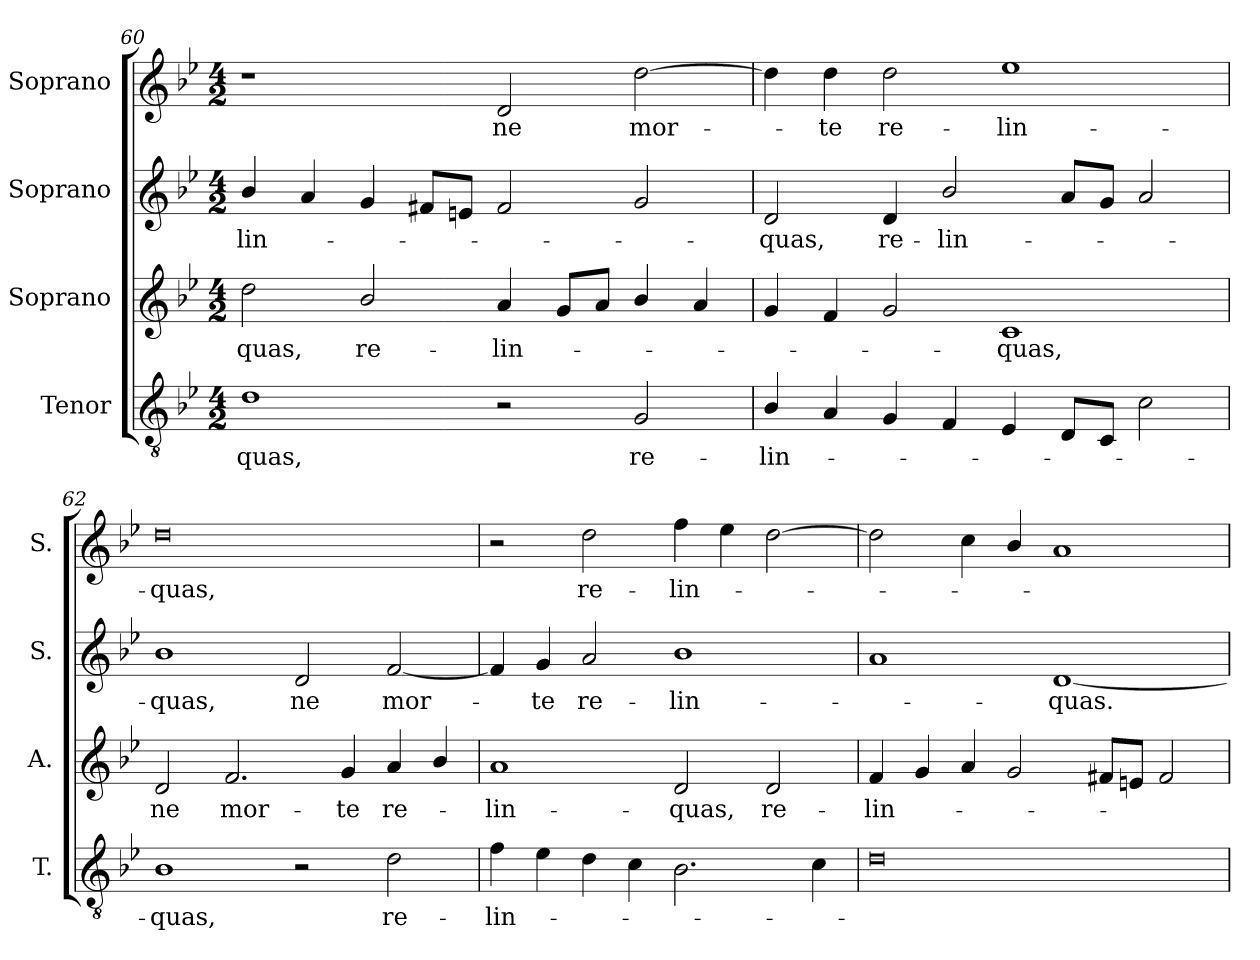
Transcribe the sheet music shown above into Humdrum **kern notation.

**kern	**text	**kern	**text	**kern	**text	**kern	**text
*part4	*part4	*part3	*part3	*part2	*part2	*part1	*part1
*staff4	*staff4	*staff3	*staff3	*staff2	*staff2	*staff1	*staff1
*I"Tenor	*	*I"Soprano	*	*I"Soprano	*	*I"Soprano	*
*I'T.	*	*I'A.	*	*I'S.	*	*I'S.	*
*clefGv2	*	*clefG2	*	*clefG2	*	*clefG2	*
*ITrd7c12	*	*	*	*	*	*	*
*k[b-e-]	*	*k[b-e-]	*	*k[b-e-]	*	*k[b-e-]	*
*B-:	*	*B-:	*	*B-:	*	*B-:	*
*M4/2	*	*M4/2	*	*M4/2	*	*M4/2	*
=60	=60	=60	=60	=60	=60	=60	=60
!	!LO:LY:b:color=#000000	!	!	!	!	!	!
!	!	!	!LO:LY:b:color=#000000	!	!	!	!
!	!	!	!	!	!LO:LY:b:color=#000000	!	!
1Di	-quas,	2ddi\	-quas,	4b-i/	-lin-	1r	.
.	.	.	.	4ai/	.	.	.
!	!	!	!LO:LY:b:color=#000000	!	!	!	!
.	.	2b-i/	re-	4gi/	.	.	.
.	.	.	.	8f#Xi/L	.	.	.
.	.	.	.	8eni/J	.	.	.
!	!	!	!LO:LY:b:color=#000000	!	!	!	!
!	!	!	!	!	!	!	!LO:LY:b:color=#000000
2r	.	4ai/	-lin-	2f#i/	.	2di/	ne
.	.	8gi/L	.	.	.	.	.
.	.	8ai/J	.	.	.	.	.
!	!LO:LY:b:color=#000000	!	!	!	!	!	!
!	!	!	!	!	!	!	!LO:LY:b:color=#000000
2GGi/	re-	4b-i/	.	2gi/	.	[2ddi\	mor-
.	.	4ai/	.	.	.	.	.
!!LO:LB:g=z
=61	=61	=61	=61	=61	=61	=61	=61
!	!LO:LY:b:color=#000000	!	!	!	!	!	!
!	!	!	!	!	!LO:LY:b:color=#000000	!	!
4BB-i/	-lin-	4gi/	.	2di/	-quas,	4ddi\]	.
!	!	!	!	!	!	!	!LO:LY:b:color=#000000
4AAi/	.	4fi/	.	.	.	4ddi\	-te
!	!	!	!	!	!LO:LY:b:color=#000000	!	!
!	!	!	!	!	!	!	!LO:LY:b:color=#000000
4GGi/	.	2gi/	.	4di/	re-	2ddi\	re-
!	!	!	!	!	!LO:LY:b:color=#000000	!	!
4FFi/	.	.	.	2b-i/	-lin-	.	.
!	!	!	!LO:LY:b:color=#000000	!	!	!	!
!	!	!	!	!	!	!	!LO:LY:b:color=#000000
4EE-i/	.	1ci	-quas,	.	.	1ee-i	-lin-
8DDi/L	.	.	.	8ai/L	.	.	.
8CCi/J	.	.	.	8gi/J	.	.	.
2Ci\	.	.	.	2ai/	.	.	.
=62	=62	=62	=62	=62	=62	=62	=62
!	!LO:LY:b:color=#000000	!	!	!	!	!	!
!	!	!	!LO:LY:b:color=#000000	!	!	!	!
!	!	!	!	!	!LO:LY:b:color=#000000	!	!
!	!	!	!	!	!	!	!LO:LY:b:color=#000000
1BB-i	-quas,	2di/	ne	1b-i	-quas,	0ddi	-quas,
!	!	!	!LO:LY:b:color=#000000	!	!	!	!
.	.	2.fi/	mor-	.	.	.	.
!	!	!	!	!	!LO:LY:b:color=#000000	!	!
2r	.	.	.	2di/	ne	.	.
!	!	!	!LO:LY:b:color=#000000	!	!	!	!
.	.	4gi/	-te	.	.	.	.
!	!LO:LY:b:color=#000000	!	!	!	!	!	!
!	!	!	!LO:LY:b:color=#000000	!	!	!	!
!	!	!	!	!	!LO:LY:b:color=#000000	!	!
2Di\	re-	4ai/	re-	[2fi/	mor-	.	.
.	.	4b-i/	.	.	.	.	.
=63	=63	=63	=63	=63	=63	=63	=63
!	!LO:LY:b:color=#000000	!	!	!	!	!	!
!	!	!	!LO:LY:b:color=#000000	!	!	!	!
4Fi\	-lin-	1ai	-lin-	4fi/]	.	2r	.
!	!	!	!	!	!LO:LY:b:color=#000000	!	!
4E-i\	.	.	.	4gi/	-te	.	.
!	!	!	!	!	!LO:LY:b:color=#000000	!	!
!	!	!	!	!	!	!	!LO:LY:b:color=#000000
4Di\	.	.	.	2ai/	re-	2ddi\	re-
4Ci\	.	.	.	.	.	.	.
!	!	!	!LO:LY:b:color=#000000	!	!	!	!
!	!	!	!	!	!LO:LY:b:color=#000000	!	!
!	!	!	!	!	!	!	!LO:LY:b:color=#000000
2.BB-i\	.	2di/	-quas,	1b-i	-lin-	4ffi\	-lin-
.	.	.	.	.	.	4ee-i\	.
!	!	!	!LO:LY:b:color=#000000	!	!	!	!
.	.	2di/	re-	.	.	[2ddi\	.
4Ci\	.	.	.	.	.	.	.
=64	=64	=64	=64	=64	=64	=64	=64
!	!	!	!LO:LY:b:color=#000000	!	!	!	!
0Di	.	4fi/	-lin-	1ai	.	2ddi\]	.
.	.	4gi/	.	.	.	.	.
.	.	4ai/	.	.	.	4cci\	.
.	.	2gi/	.	.	.	4b-i/	.
!	!	!	!	!	!LO:LY:b:color=#000000	!	!
.	.	.	.	[1di	-quas.	1ai	.
.	.	8f#Xi/L	.	.	.	.	.
.	.	8eni/J	.	.	.	.	.
.	.	2f#i/	.	.	.	.	.
=	=	=	=	=	=	=	=
*-	*-	*-	*-	*-	*-	*-	*-
